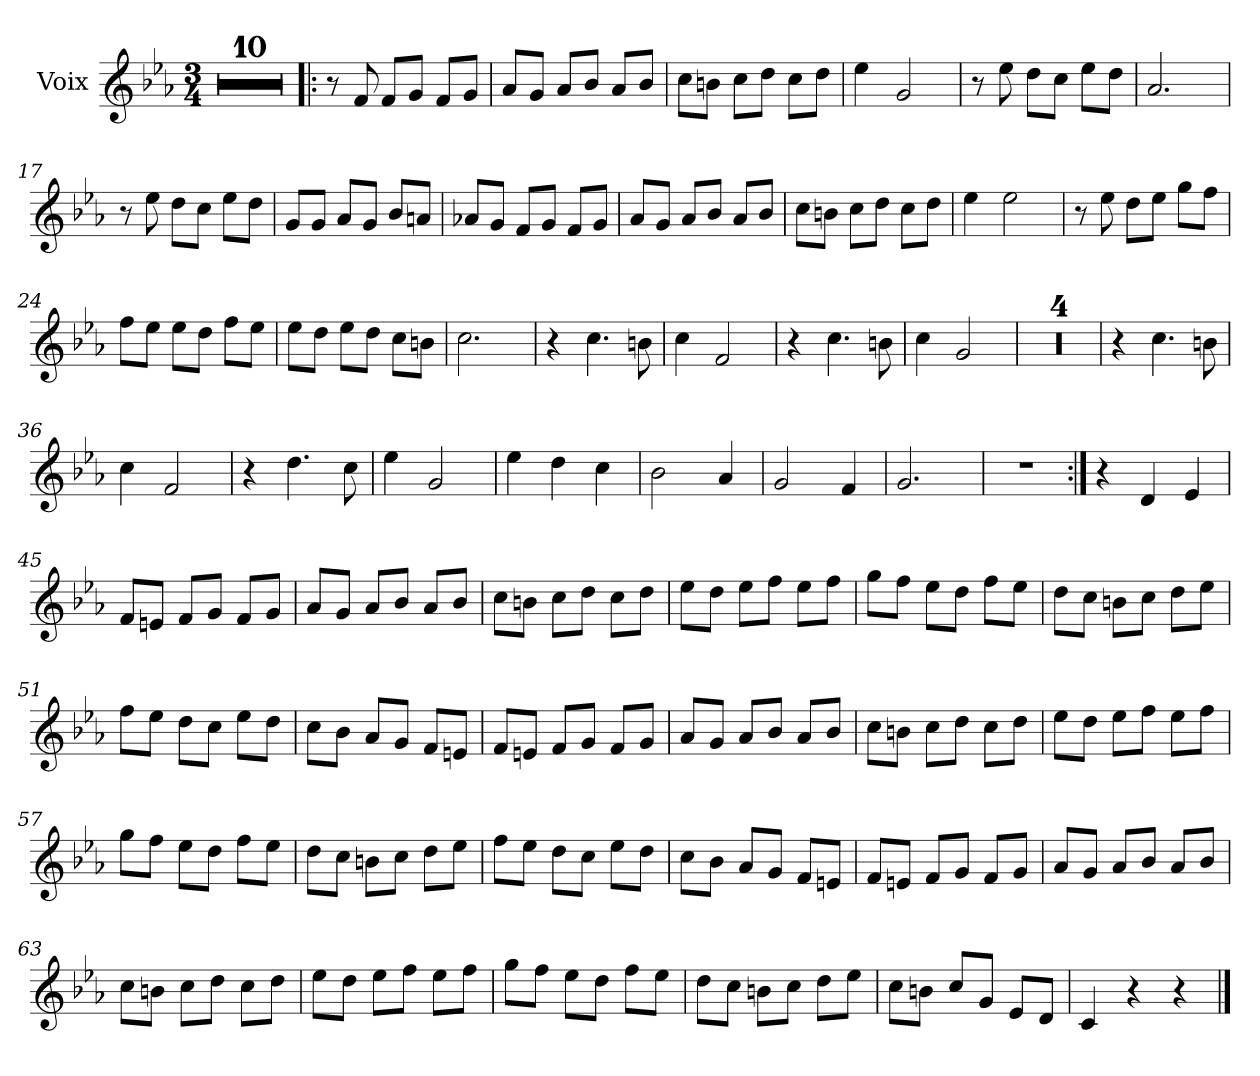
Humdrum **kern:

**kern
*part1
*staff1
*I"Voix
*I'Vx.
*clefG2
*k[b-e-a-]
*M3/4
*MM120
=1
2.r
=2
2.r
=3
2.r
=4
2.r
=5
2.r
!!LO:LB:g=z
=6
2.r
=7
2.r
=8
2.r
=9
2.r
=10
2.r
!!LO:LB:g=z
=11!|:
8r
8f/
8f/L
8g/J
8f/L
8g/J
=12
8a-/L
8g/J
8a-/L
8b-/J
8a-/L
8b-/J
=13
8cc\L
8bn\J
8cc\L
8dd\J
8cc\L
8dd\J
=14
4ee-\
2g/
=15
8r
8ee-\
8dd\L
8cc\J
8ee-\L
8dd\J
!!LO:LB:g=z
=16
2.a-/
=17
8r
8ee-\
8dd\L
8cc\J
8ee-\L
8dd\J
=18
8g/L
8g/J
8a-/L
8g/J
8b-/L
8an/J
=19
8a-X/L
8g/J
8f/L
8g/J
8f/L
8g/J
=20
8a-/L
8g/J
8a-/L
8b-/J
8a-/L
8b-/J
!!LO:PB:g=z
=21
8cc\L
8bn\J
8cc\L
8dd\J
8cc\L
8dd\J
=22
4ee-\
2ee-\
=23
8r
8ee-\
8dd\L
8ee-\J
8gg\L
8ff\J
!!LO:LB:g=z
=24
8ff\L
8ee-\J
8ee-\L
8dd\J
8ff\L
8ee-\J
=25
8ee-\L
8dd\J
8ee-\L
8dd\J
8cc\L
8bn\J
=26
2.cc\
=27
4r
4.cc\
8bn\
!!LO:LB:g=z
=28
4cc\
2f/
=29
4r
4.cc\
8bn\
=30
4cc\
2g/
=31
2.r
!!LO:LB:g=z
=32
2.r
=33
2.r
=34
2.r
=35
4r
4.cc\
8bn\
!!LO:LB:g=z
=36
4cc\
2f/
=37
4r
4.dd\
8cc\
=38
4ee-\
2g/
=39
4ee-\
4dd\
4cc\
!!LO:PB:g=z
=40
2b-\
4a-/
=41
2g/
4f/
=42
2.g/
=43
2.r
!!LO:LB:g=z
=44:|!
*MM80
4r
4d/
4e-/
=45
8f/L
8en/J
8f/L
8g/J
8f/L
8g/J
=46
*MM100
8a-/L
8g/J
8a-/L
8b-/J
8a-/L
8b-/J
=47
*MM110
8cc\L
8bn\J
8cc\L
8dd\J
8cc\L
8dd\J
=48
*MM120
8ee-\L
8dd\J
8ee-\L
8ff\J
8ee-\L
8ff\J
=49
*MM130
8gg\L
8ff\J
8ee-\L
8dd\J
8ff\L
8ee-\J
!!LO:LB:g=z
=50
*MM140
8dd\L
8cc\J
8bn\L
8cc\J
8dd\L
8ee-\J
=51
*MM150
8ff\L
8ee-\J
8dd\L
8cc\J
8ee-\L
8dd\J
=52
*MM160
8cc\L
8b-\J
8a-/L
8g/J
8f/L
8en/J
=53
*MM170
8f/L
8en/J
8f/L
8g/J
8f/L
8g/J
=54
8a-/L
8g/J
8a-/L
8b-/J
8a-/L
8b-/J
=55
8cc\L
8bn\J
8cc\L
8dd\J
8cc\L
8dd\J
!!LO:LB:g=z
=56
8ee-\L
8dd\J
8ee-\L
8ff\J
8ee-\L
8ff\J
=57
8gg\L
8ff\J
8ee-\L
8dd\J
8ff\L
8ee-\J
=58
8dd\L
8cc\J
8bn\L
8cc\J
8dd\L
8ee-\J
=59
8ff\L
8ee-\J
8dd\L
8cc\J
8ee-\L
8dd\J
=60
8cc\L
8b-\J
8a-/L
8g/J
8f/L
8en/J
=61
*MM190
8f/L
8en/J
8f/L
8g/J
8f/L
8g/J
!!LO:LB:g=z
=62
8a-/L
8g/J
8a-/L
8b-/J
8a-/L
8b-/J
=63
8cc\L
8bn\J
8cc\L
8dd\J
8cc\L
8dd\J
=64
8ee-\L
8dd\J
8ee-\L
8ff\J
8ee-\L
8ff\J
=65
*MM200
8gg\L
8ff\J
8ee-\L
8dd\J
8ff\L
8ee-\J
=66
8dd\L
8cc\J
8bn\L
8cc\J
8dd\L
8ee-\J
=67
8cc\L
8bn\J
8cc/L
8g/J
8e-/L
8d/J
!!LO:PB:g=z
=68
4c/
4r
4r
==
*-
